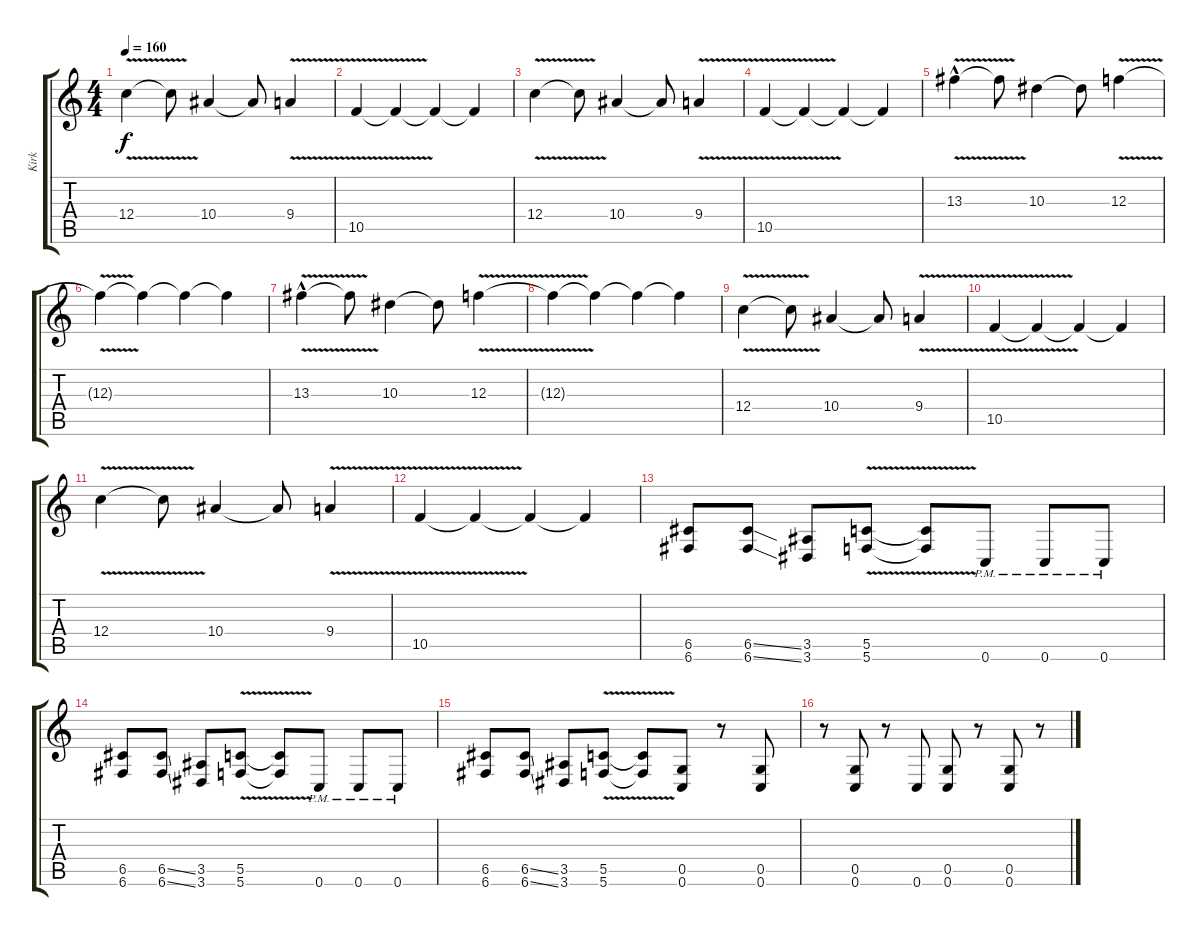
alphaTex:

\track ("Kirk" "Kirk") {instrument distortionguitar}
\staff {score tabs}
\tuning (D4 A3 F3 C3 G2 C2) {hide}
\ts (4 4)
\tempo 160
\clef g2
\ks c
12.4{v}.4{dy f instrument overdrivenguitar} 12.4{t}.8 10.4.4 10.4{t}.8 9.4{v}.4 |
10.5{v}.4 10.5{t}.4 10.5{t}.4 10.5{t}.4 |
12.4{v}.4{instrument overdrivenguitar} 12.4{t}.8 10.4.4 10.4{t}.8 9.4{v}.4 |
10.5{v}.4 10.5{t}.4 10.5{t}.4 10.5{t}.4 |
13.3{v hac}.4{instrument overdrivenguitar} 13.3{t}.8 10.3.4 10.3{t}.8 12.3{v}.4 |
12.3{t}.4 12.3{t}.4 12.3{t}.4 12.3{t}.4 |
13.3{v hac}.4{instrument overdrivenguitar} 13.3{t}.8 10.3.4 10.3{t}.8 12.3{v}.4 |
12.3{t}.4 12.3{t}.4 12.3{t}.4 12.3{t}.4 |
12.4{v}.4{instrument overdrivenguitar} 12.4{t}.8 10.4.4 10.4{t}.8 9.4{v}.4 |
10.5{v}.4 10.5{t}.4 10.5{t}.4 10.5{t}.4 |
12.4{v}.4{instrument overdrivenguitar} 12.4{t}.8 10.4.4 10.4{t}.8 9.4{v}.4 |
10.5{v}.4 10.5{t}.4 10.5{t}.4 10.5{t}.4 |
(6.5 6.6).8{instrument distortionguitar} (6.5{ss} 6.6{ss}).8 (3.5 3.6).8 (5.5 5.6{v}).8 (5.5{t} 5.6{t}).8 0.6{pm}.8 0.6{pm}.8 0.6{pm}.8 |
(6.5 6.6).8{instrument distortionguitar} (6.5{ss} 6.6{ss}).8 (3.5 3.6).8 (5.5 5.6{v}).8 (5.5{t} 5.6{t}).8 0.6{pm}.8 0.6{pm}.8 0.6{pm}.8 |
(6.5 6.6).8{instrument distortionguitar} (6.5{ss} 6.6{ss}).8 (3.5 3.6).8 (5.5 5.6{v}).8 (5.5{t} 5.6{t}).8 (0.5 0.6).8 r.8 (0.5 0.6).8 |
r.8 (0.5 0.6).8 r.8 0.6.8 (0.5 0.6).8 r.8 (0.5 0.6).8 r.8
